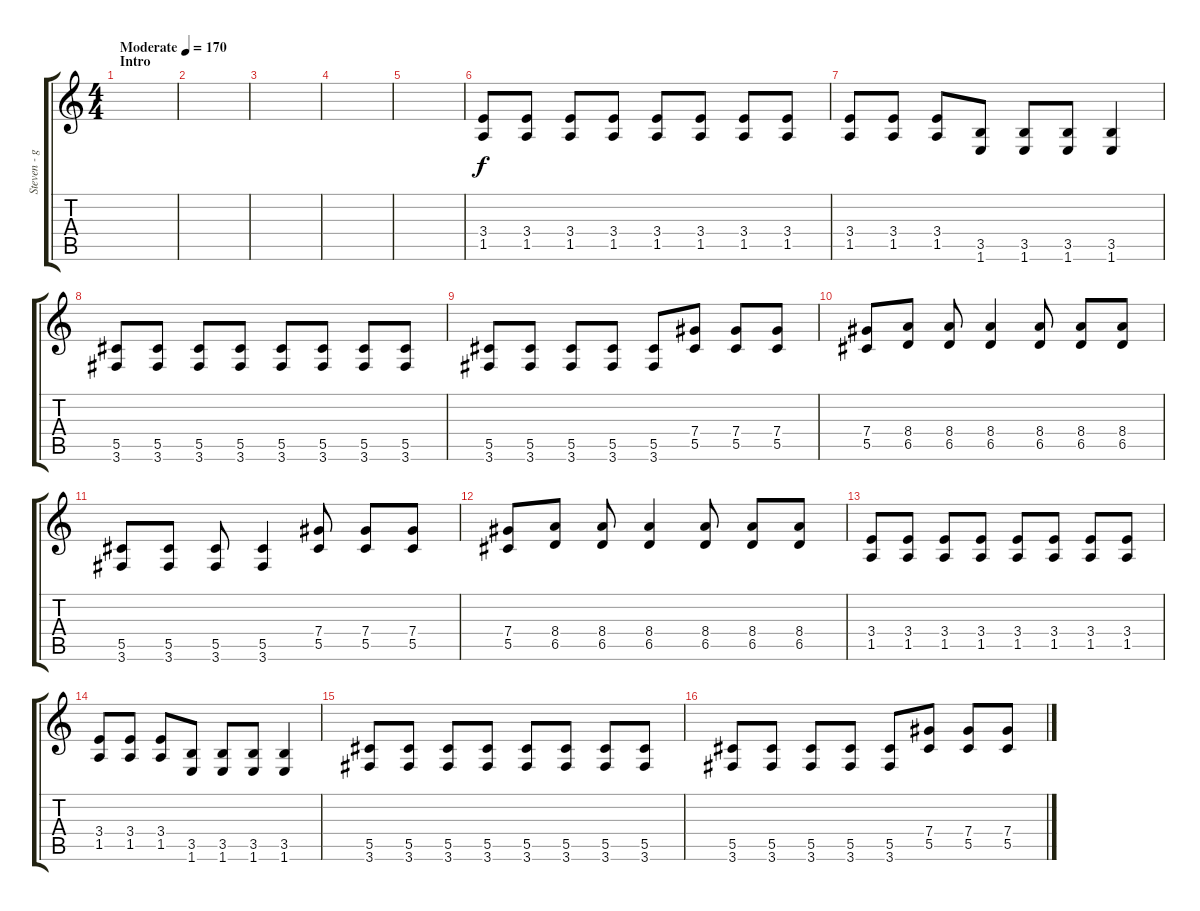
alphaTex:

\track ("Steven - gtr2" "Steven - g") {instrument electricguitarjazz}
\staff {score tabs}
\tuning (Eb4 Bb3 Gb3 Db3 Ab2 Eb2) {hide}
\ts (4 4)
\section ("" "Intro")
\tempo (170 "Moderate")
\clef g2
\ks c
|
|
|
|
|
(3.4 1.5).8 (3.4 1.5).8 (3.4 1.5).8 (3.4 1.5).8 (3.4 1.5).8 (3.4 1.5).8 (3.4 1.5).8 (3.4 1.5).8 |
(3.4 1.5).8 (3.4 1.5).8 (3.4 1.5).8 (3.5 1.6).8 (3.5 1.6).8 (3.5 1.6).8 (3.5 1.6).4 |
(5.5 3.6).8 (5.5 3.6).8 (5.5 3.6).8 (5.5 3.6).8 (5.5 3.6).8 (5.5 3.6).8 (5.5 3.6).8 (5.5 3.6).8 |
(5.5 3.6).8 (5.5 3.6).8 (5.5 3.6).8 (5.5 3.6).8 (5.5 3.6).8 (7.4 5.5).8 (7.4 5.5).8 (7.4 5.5).8 |
(7.4 5.5).8 (8.4 6.5).8 (8.4 6.5).8 (8.4 6.5).4 (8.4 6.5).8 (8.4 6.5).8 (8.4 6.5).8 |
(5.5 3.6).8 (5.5 3.6).8 (5.5 3.6).8 (5.5 3.6).4 (7.4 5.5).8 (7.4 5.5).8 (7.4 5.5).8 |
(7.4 5.5).8 (8.4 6.5).8 (8.4 6.5).8 (8.4 6.5).4 (8.4 6.5).8 (8.4 6.5).8 (8.4 6.5).8 |
(3.4 1.5).8 (3.4 1.5).8 (3.4 1.5).8 (3.4 1.5).8 (3.4 1.5).8 (3.4 1.5).8 (3.4 1.5).8 (3.4 1.5).8 |
(3.4 1.5).8 (3.4 1.5).8 (3.4 1.5).8 (3.5 1.6).8 (3.5 1.6).8 (3.5 1.6).8 (3.5 1.6).4 |
(5.5 3.6).8 (5.5 3.6).8 (5.5 3.6).8 (5.5 3.6).8 (5.5 3.6).8 (5.5 3.6).8 (5.5 3.6).8 (5.5 3.6).8 |
(5.5 3.6).8 (5.5 3.6).8 (5.5 3.6).8 (5.5 3.6).8 (5.5 3.6).8 (7.4 5.5).8 (7.4 5.5).8 (7.4 5.5).8
